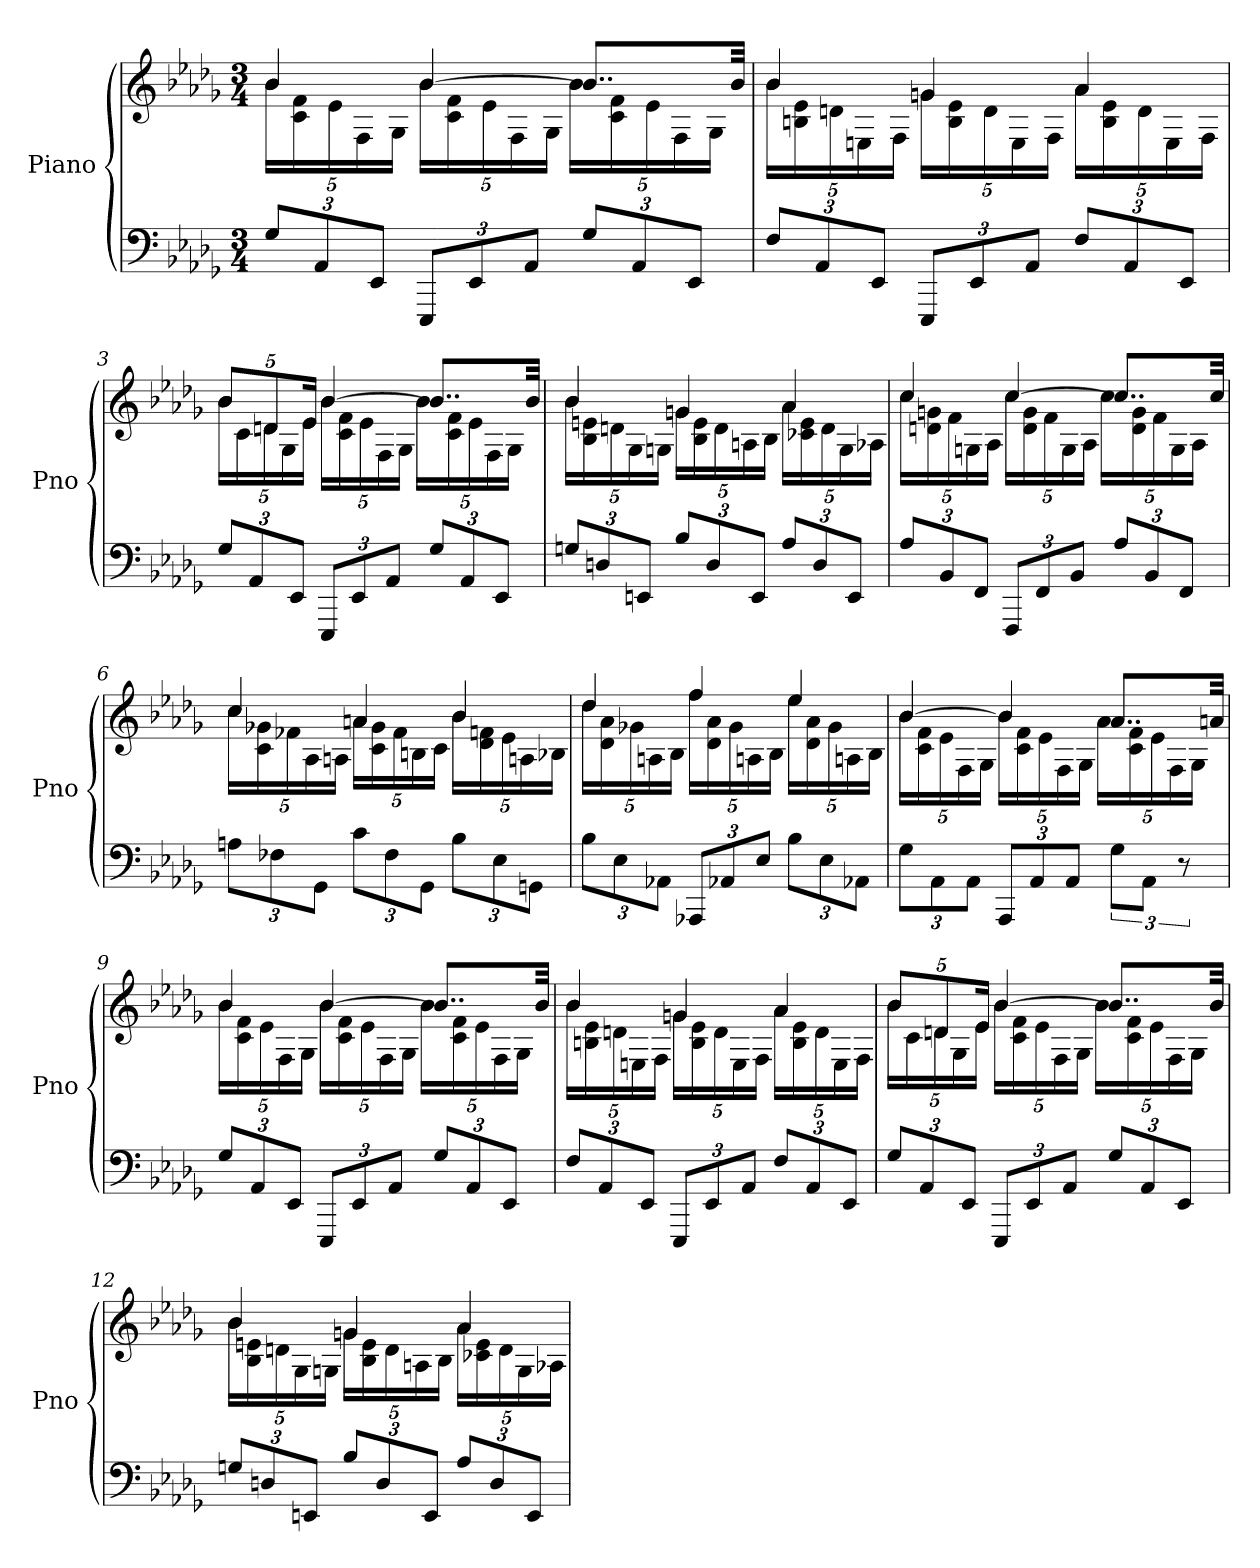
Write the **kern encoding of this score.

**kern	**kern
*part1	*part1
*staff2	*staff1
*I"Piano	*
*I'Pno	*
*clefF4	*clefG2
*k[b-e-a-d-g-]	*k[b-e-a-d-g-]
*D-:	*D-:
*M3/4	*M3/4
=1	=1
*	*^
12G-L	4b-	20b-LL
.	.	20c 20f
12AA-	.	.
.	.	20e-
.	.	20F
12EE-J	.	.
.	.	20G-JJ
12EEE-L	[4b-	20b-LL
.	.	20c 20f
12EE-	.	.
.	.	20e-
.	.	20F
12AA-J	.	.
.	.	20G-JJ
12G-L	8..b-L]	20b-LL
.	.	20c 20f
12AA-	.	.
.	.	20e-
.	.	20F
12EE-J	.	.
.	.	20G-JJ
.	32b-Jkk	.
=2	=2	=2
12FL	4b-	20b-LL
.	.	20Bn 20e-
12AA-	.	.
.	.	20dn
.	.	20En
12EE-J	.	.
.	.	20FJJ
12EEE-L	4gn	20gLL
.	.	20B 20e-
12EE-	.	.
.	.	20d
.	.	20E
12AA-J	.	.
.	.	20FJJ
12FL	4a-	20a-LL
.	.	20B 20e-
12AA-	.	.
.	.	20d
.	.	20E
12EE-J	.	.
.	.	20FJJ
=3	=3	=3
12G-L	10b-L	20b-LL
.	.	20c
12AA-	.	.
.	10dn	20d
.	.	20G-
12EE-J	.	.
.	20e-Jk	20e-JJ
12EEE-L	[4b-	20b-LL
.	.	20c 20f
12EE-	.	.
.	.	20e-
.	.	20F
12AA-J	.	.
.	.	20G-JJ
12G-L	8..b-L]	20b-LL
.	.	20c 20f
12AA-	.	.
.	.	20e-
.	.	20F
12EE-J	.	.
.	.	20G-JJ
.	32b-Jkk	.
=4	=4	=4
12GnL	4b-	20b-LL
.	.	20B- 20en
12Dn	.	.
.	.	20dn
.	.	20G-
12EEnJ	.	.
.	.	20GnJJ
12B-L	4gn	20gLL
.	.	20B- 20e
12D	.	.
.	.	20d
.	.	20An
12EEJ	.	.
.	.	20B-JJ
12A-L	4a-	20a-LL
.	.	20c-X 20e
12D	.	.
.	.	20d
.	.	20G
12EEJ	.	.
.	.	20A-XJJ
=5	=5	=5
12A-L	4cc	20ccLL
.	.	20dn 20gn
12BB-	.	.
.	.	20f
.	.	20Gn
12FFJ	.	.
.	.	20A-JJ
12FFFL	[4cc	20ccLL
.	.	20d 20g
12FF	.	.
.	.	20f
.	.	20G
12BB-J	.	.
.	.	20A-JJ
12A-L	8..ccL]	20ccLL
.	.	20d 20g
12BB-	.	.
.	.	20f
.	.	20G
12FFJ	.	.
.	.	20A-JJ
.	32ccJkk	.
=6	=6	=6
12AnL	4cc	20ccLL
.	.	20c 20g-X
12F-X	.	.
.	.	20f-X
.	.	20A-
12GG-J	.	.
.	.	20AnJJ
12cL	4an	20aLL
.	.	20c 20g-
12F-	.	.
.	.	20f-
.	.	20Bn
12GG-J	.	.
.	.	20cJJ
12B-L	4b-	20b-LL
.	.	20d- 20fn
12E-	.	.
.	.	20e-
.	.	20An
12GGnJ	.	.
.	.	20B-XJJ
=7	=7	=7
12B-L	4dd-	20dd-LL
.	.	20d- 20a-
12E-	.	.
.	.	20g-X
.	.	20An
12AA-XJ	.	.
.	.	20B-JJ
12AAA-XL	4ff	20ffLL
.	.	20d- 20a-
12AA-X	.	.
.	.	20g-
.	.	20An
12E-J	.	.
.	.	20B-JJ
12B-L	4ee-	20ee-LL
.	.	20d- 20a-
12E-	.	.
.	.	20g-
.	.	20An
12AA-XJ	.	.
.	.	20B-JJ
=8	=8	=8
12G-L	[4b-	20b-LL
.	.	20c 20f
12AA-	.	.
.	.	20e-
.	.	20F
12AA-J	.	.
.	.	20G-JJ
12AAA-L	4b-]	20b-LL
.	.	20c 20f
12AA-	.	.
.	.	20e-
.	.	20F
12AA-J	.	.
.	.	20G-JJ
12G-L	8..a-L	20a-LL
.	.	20c 20f
12AA-J	.	.
.	.	20e-
.	.	20F
12r	.	.
.	.	20G-JJ
.	32anJkk	.
=9	=9	=9
12G-L	4b-	20b-LL
.	.	20c 20f
12AA-	.	.
.	.	20e-
.	.	20F
12EE-J	.	.
.	.	20G-JJ
12EEE-L	[4b-	20b-LL
.	.	20c 20f
12EE-	.	.
.	.	20e-
.	.	20F
12AA-J	.	.
.	.	20G-JJ
12G-L	8..b-L]	20b-LL
.	.	20c 20f
12AA-	.	.
.	.	20e-
.	.	20F
12EE-J	.	.
.	.	20G-JJ
.	32b-Jkk	.
=10	=10	=10
12FL	4b-	20b-LL
.	.	20Bn 20e-
12AA-	.	.
.	.	20dn
.	.	20En
12EE-J	.	.
.	.	20FJJ
12EEE-L	4gn	20gLL
.	.	20B 20e-
12EE-	.	.
.	.	20d
.	.	20E
12AA-J	.	.
.	.	20FJJ
12FL	4a-	20a-LL
.	.	20B 20e-
12AA-	.	.
.	.	20d
.	.	20E
12EE-J	.	.
.	.	20FJJ
=11	=11	=11
12G-L	10b-L	20b-LL
.	.	20c
12AA-	.	.
.	10dn	20d
.	.	20G-
12EE-J	.	.
.	20e-Jk	20e-JJ
12EEE-L	[4b-	20b-LL
.	.	20c 20f
12EE-	.	.
.	.	20e-
.	.	20F
12AA-J	.	.
.	.	20G-JJ
12G-L	8..b-L]	20b-LL
.	.	20c 20f
12AA-	.	.
.	.	20e-
.	.	20F
12EE-J	.	.
.	.	20G-JJ
.	32b-Jkk	.
=12	=12	=12
12GnL	4b-	20b-LL
.	.	20B- 20en
12Dn	.	.
.	.	20dn
.	.	20G-
12EEnJ	.	.
.	.	20GnJJ
12B-L	4gn	20gLL
.	.	20B- 20e
12D	.	.
.	.	20d
.	.	20An
12EEJ	.	.
.	.	20B-JJ
12A-L	4a-	20a-LL
.	.	20c-X 20e
12D	.	.
.	.	20d
.	.	20G
12EEJ	.	.
.	.	20A-XJJ
*	*v	*v
=	=
*-	*-
